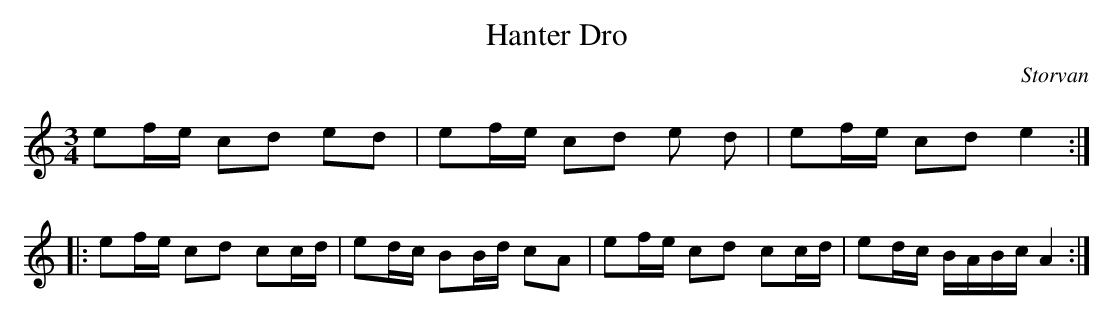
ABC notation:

X:1
T:Hanter Dro
C:Storvan
M:3/4
L:1/16
K:C
e2fe c2d2 e2d2|e2fe c2d2 e2 d2|e2fe c2d2 e4 :|
|:e2fe c2d2 c2cd|e2dc B2Bd c2A2|\
e2fe c2d2 c2cd|e2dc BABc A4  :|
